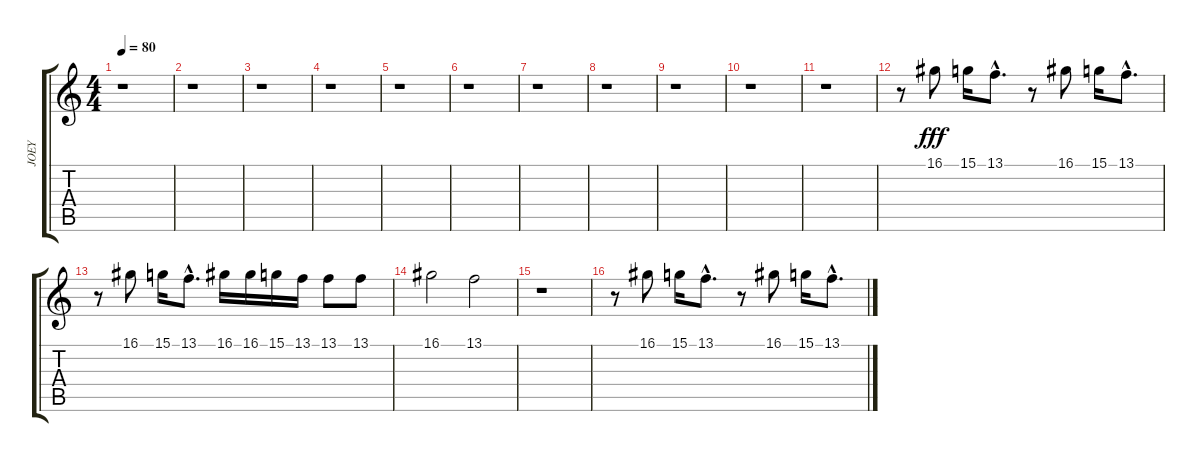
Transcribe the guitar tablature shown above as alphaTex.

\track ("JOEY" "JOEY") {instrument lead6voice}
\staff {score tabs}
\tuning (E4 B3 G3 D3 A2 E2) {hide}
\ts (4 4)
\tempo 80
\clef g2
\ks c
r.1{dy f} |
r.1 |
r.1 |
r.1 |
r.1 |
r.1 |
r.1 |
r.1 |
r.1 |
r.1 |
r.1 |
r.8 16.1.8{dy fff} 15.1.16 13.1{hac}.8{d} r.8 16.1.8 15.1.16 13.1{hac}.8{d} |
r.8 16.1.8 15.1.16 13.1{hac}.8{d} 16.1.16 16.1.16 15.1.16 13.1.16 13.1.8 13.1.8 |
16.1.2 13.1.2 |
r.1 |
r.8 16.1.8 15.1.16 13.1{hac}.8{d} r.8 16.1.8 15.1.16 13.1{hac}.8{d}
